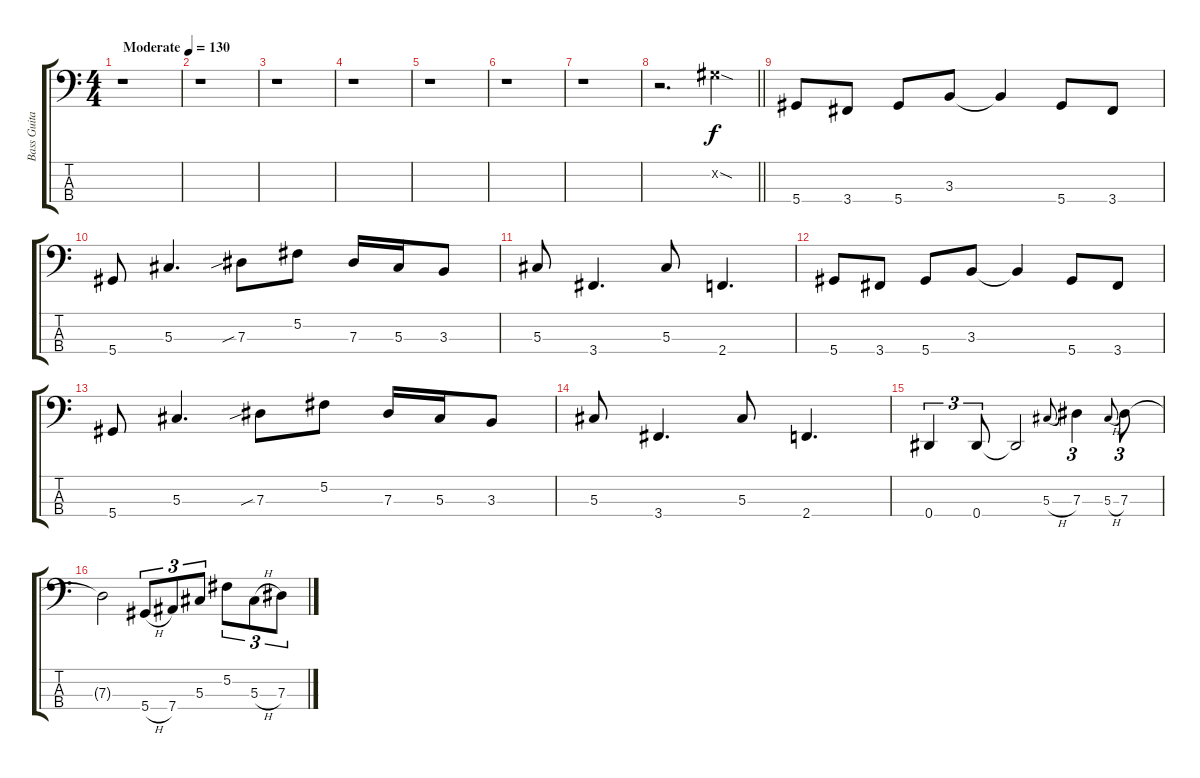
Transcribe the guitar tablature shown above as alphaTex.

\track ("Bass Guitar" "Bass Guita") {instrument electricbassfinger}
\staff {score tabs}
\tuning (Gb2 Db2 Ab1 Eb1) {hide}
\ts (4 4)
\tempo (130 "Moderate")
\clef f4
\ks c
r.1{dy f instrument electricbassfinger} |
r.1 |
r.1 |
r.1 |
r.1 |
r.1 |
r.1 |
\barLineRight lightlight
r.2{d} 7.2{sod x}.4 |
5.4.8 3.4.8 5.4.8 3.3.8 3.3{t}.4 5.4.8 3.4.8 |
5.4.8 5.3.4{d} 7.3{sib}.8 5.2.8 7.3.16 5.3.16 3.3.8 |
5.3.8 3.4.4{d} 5.3.8 2.4.4{d} |
5.4.8 3.4.8 5.4.8 3.3.8 3.3{t}.4 5.4.8 3.4.8 |
5.4.8 5.3.4{d} 7.3{sib}.8 5.2.8 7.3.16 5.3.16 3.3.8 |
5.3.8 3.4.4{d} 5.3.8 2.4.4{d} |
0.4.4{tu (3 2)} 0.4.8{tu (3 2)} 0.4{t}.2 5.3{h}.8{gr onbeat} 7.3.4{tu (3 2)} 5.3{h}.8{gr onbeat} 7.3.8{tu (3 2)} |
7.3{t}.2 5.4{h}.8{tu (3 2)} 7.4.8{tu (3 2)} 5.3.8{tu (3 2)} 5.2.8{tu (3 2)} 5.3{h}.8{tu (3 2)} 7.3.8{tu (3 2)}
